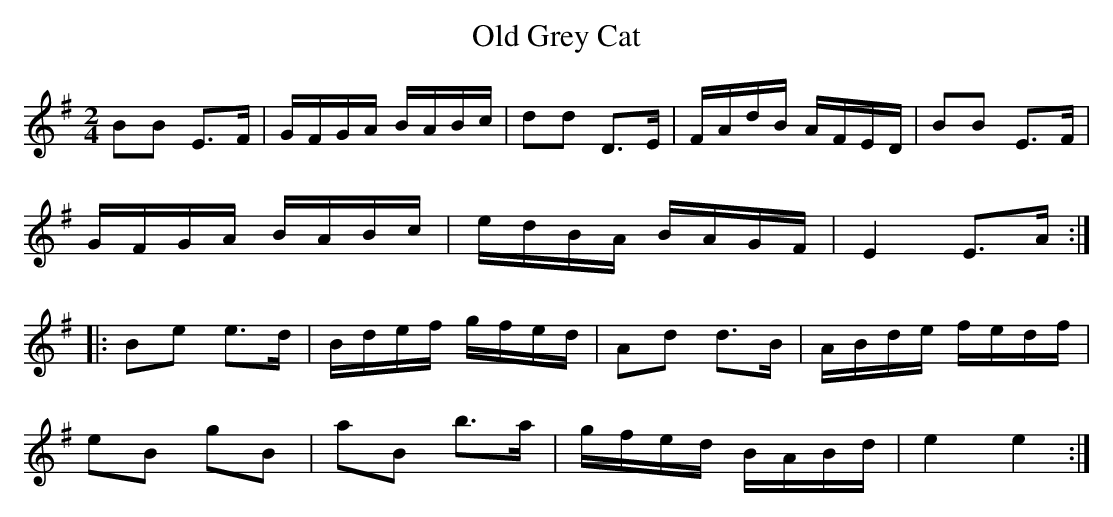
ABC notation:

X:1
T:Old Grey Cat
M:2/4
L:1/8
K:G
BB E>F|G/F/G/A/ B/A/B/c/|dd D>E|F/A/d/B/ A/F/E/D/|BB E>F|
G/F/G/A/ B/A/B/c/|e/d/B/A/ B/A/G/F/|E2 E>A:|
|:Be e>d|B/d/e/f/ g/f/e/d/|Ad d>B|A/B/d/e/ f/e/d/f/|
eB gB|aB b>a|g/f/e/d/ B/A/B/d/|e2e2:|
